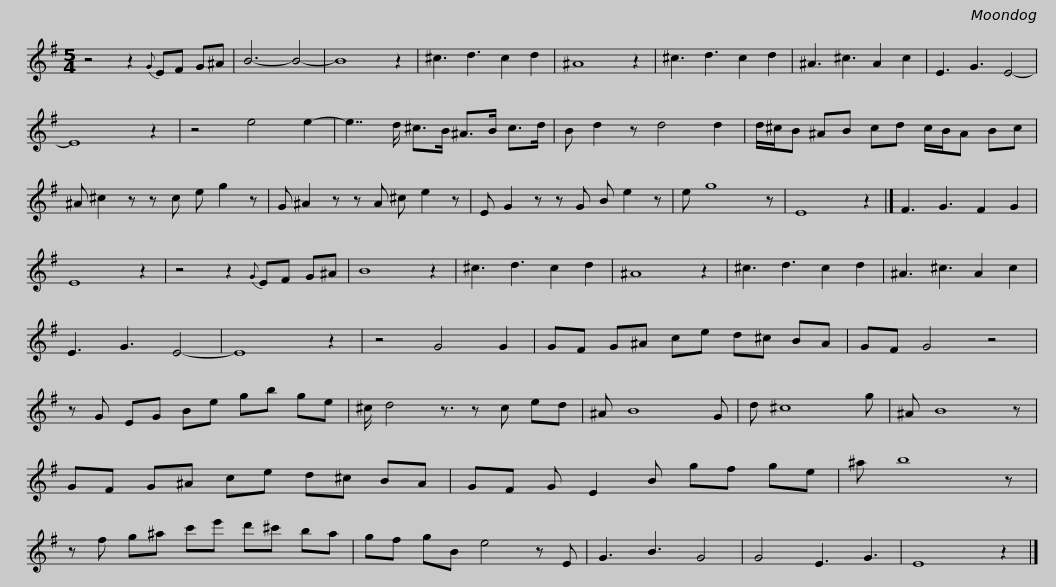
X:1
L:1/8
M:5/4
I:linebreak $
K:G
V:1 treble
V:1
 z4 z2{G} EF G^A | B6- B4- | B8 z2 | ^c3 d3 c2 d2 | ^A8 z2 | %5
 ^c3 d3 c2 d2 |$ ^A3 ^c3 A2 c2 | E3 G3 E4- | E8 z2 | z4 e4 e2- | %10
 e7/2 d/ ^c>B ^A>B c>d |$ B d2 z d4 d2 | d/^c/B ^AB cd c/B/A Bc | ^A ^c2 z z c e g2 z |$ G ^A2 z z A ^c e2 z | %15
 E G2 z z G B e2 z | e g8 z | E8 z2 |]$ F3 G3 F2 G2 | E8 z2 | %20
 z4 z2{G} EF G^A | B8 z2 | ^c3 d3 c2 d2 | ^A8 z2 | ^c3 d3 c2 d2 |$ %25
 ^A3 ^c3 A2 c2 | E3 G3 E4- | E8 z2 | z4 G4 G2 | GF G^A ce d^c BA | %30
 GF G4 z4 |$ z G EG Be gb ge | ^c/ d4 z3/2 z c ed | ^A B8 G | d ^c8 g | %35
 ^A B8 z |$ GF G^A ce d^c BA | GF G E2 B gf ge | ^a b8 z |$ z f g^a c'e' d'^c' ba | %40
 gf gB e4 z E | G3 B3 G4 | G4 E3 G3 | E8 z2 |] %44
